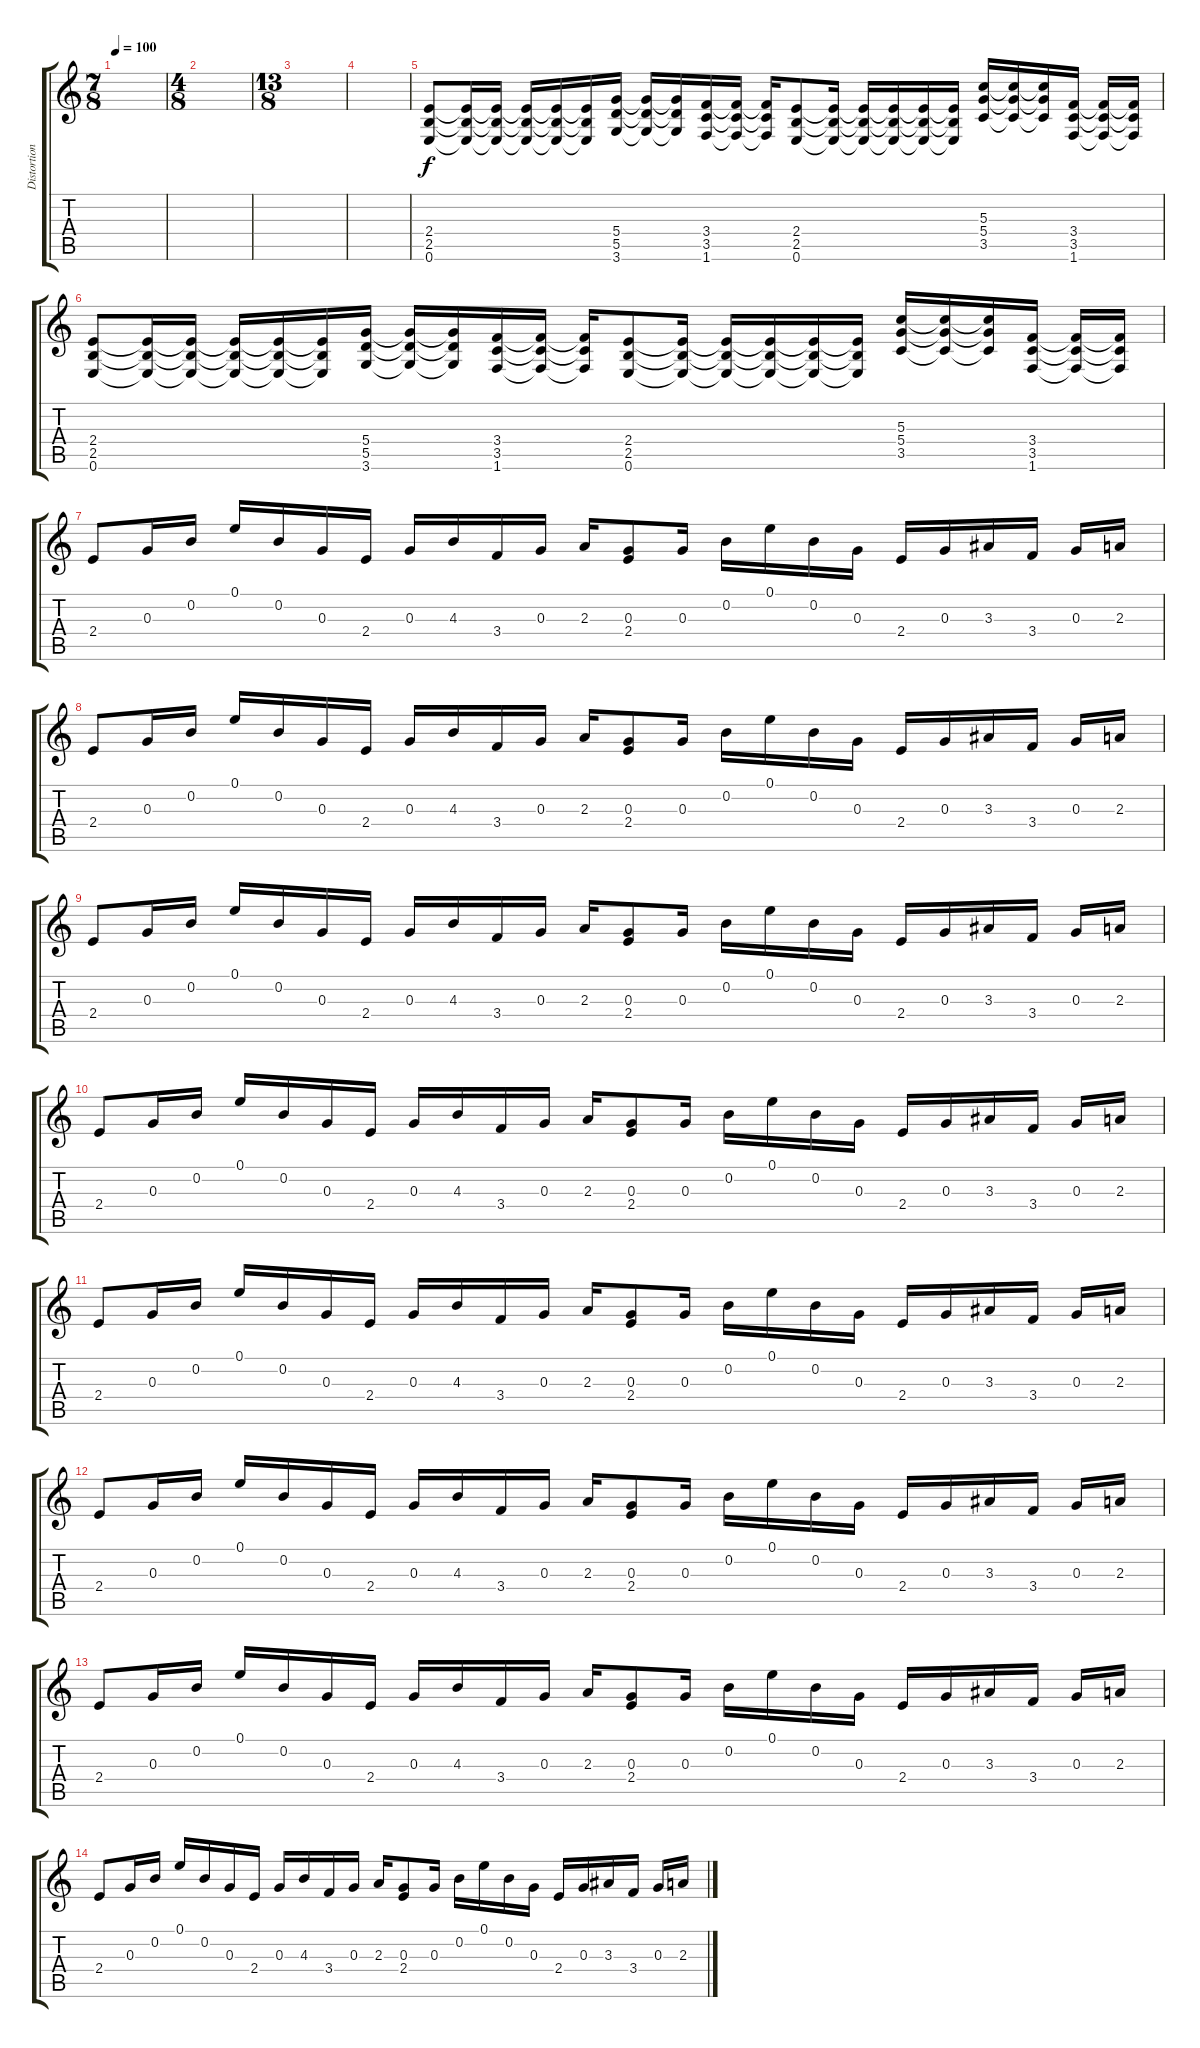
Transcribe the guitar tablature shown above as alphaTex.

\track ("Distortion" "Distortion") {instrument distortionguitar}
\staff {score tabs}
\tuning (E4 B3 G3 D3 A2 E2) {hide}
\ts (7 8)
\tempo 100
\clef g2
\ks c
|
\ts (4 8)
|
\ts (13 8)
|
|
(2.4 2.5 0.6).8 (2.4{t} 2.5{t} 0.6{t}).16 (2.4{t} 2.5{t} 0.6{t}).16 (2.4{t} 2.5{t} 0.6{t}).16 (2.4{t} 2.5{t} 0.6{t}).16 (2.4{t} 2.5{t} 0.6{t}).16 (5.4 5.5 3.6).16 (5.4{t} 5.5{t} 3.6{t}).16 (5.4{t} 5.5{t} 3.6{t}).16 (3.4 3.5 1.6).16 (3.4{t} 3.5{t} 1.6{t}).16 (3.4{t} 3.5{t} 1.6{t}).16 (2.4 2.5 0.6).8 (2.4{t} 2.5{t} 0.6{t}).16 (2.4{t} 2.5{t} 0.6{t}).16 (2.4{t} 2.5{t} 0.6{t}).16 (2.4{t} 2.5{t} 0.6{t}).16 (2.4{t} 2.5{t} 0.6{t}).16 (5.3 5.4 3.5).16 (5.3{t} 5.4{t} 3.5{t}).16 (5.3{t} 5.4{t} 3.5{t}).16 (3.4 3.5 1.6).16 (3.4{t} 3.5{t} 1.6{t}).16 (3.4{t} 3.5{t} 1.6{t}).16 |
(2.4 2.5 0.6).8 (2.4{t} 2.5{t} 0.6{t}).16 (2.4{t} 2.5{t} 0.6{t}).16 (2.4{t} 2.5{t} 0.6{t}).16 (2.4{t} 2.5{t} 0.6{t}).16 (2.4{t} 2.5{t} 0.6{t}).16 (5.4 5.5 3.6).16 (5.4{t} 5.5{t} 3.6{t}).16 (5.4{t} 5.5{t} 3.6{t}).16 (3.4 3.5 1.6).16 (3.4{t} 3.5{t} 1.6{t}).16 (3.4{t} 3.5{t} 1.6{t}).16 (2.4 2.5 0.6).8 (2.4{t} 2.5{t} 0.6{t}).16 (2.4{t} 2.5{t} 0.6{t}).16 (2.4{t} 2.5{t} 0.6{t}).16 (2.4{t} 2.5{t} 0.6{t}).16 (2.4{t} 2.5{t} 0.6{t}).16 (5.3 5.4 3.5).16 (5.3{t} 5.4{t} 3.5{t}).16 (5.3{t} 5.4{t} 3.5{t}).16 (3.4 3.5 1.6).16 (3.4{t} 3.5{t} 1.6{t}).16 (3.4{t} 3.5{t} 1.6{t}).16 |
2.4.8 0.3.16 0.2.16 0.1.16 0.2.16 0.3.16 2.4.16 0.3.16 4.3.16 3.4.16 0.3.16 2.3.16 (0.3 2.4).8 0.3.16 0.2.16 0.1.16 0.2.16 0.3.16 2.4.16 0.3.16 3.3.16 3.4.16 0.3.16 2.3.16 |
2.4.8 0.3.16 0.2.16 0.1.16 0.2.16 0.3.16 2.4.16 0.3.16 4.3.16 3.4.16 0.3.16 2.3.16 (0.3 2.4).8 0.3.16 0.2.16 0.1.16 0.2.16 0.3.16 2.4.16 0.3.16 3.3.16 3.4.16 0.3.16 2.3.16 |
2.4.8 0.3.16 0.2.16 0.1.16 0.2.16 0.3.16 2.4.16 0.3.16 4.3.16 3.4.16 0.3.16 2.3.16 (0.3 2.4).8 0.3.16 0.2.16 0.1.16 0.2.16 0.3.16 2.4.16 0.3.16 3.3.16 3.4.16 0.3.16 2.3.16 |
2.4.8 0.3.16 0.2.16 0.1.16 0.2.16 0.3.16 2.4.16 0.3.16 4.3.16 3.4.16 0.3.16 2.3.16 (0.3 2.4).8 0.3.16 0.2.16 0.1.16 0.2.16 0.3.16 2.4.16 0.3.16 3.3.16 3.4.16 0.3.16 2.3.16 |
2.4.8 0.3.16 0.2.16 0.1.16 0.2.16 0.3.16 2.4.16 0.3.16 4.3.16 3.4.16 0.3.16 2.3.16 (0.3 2.4).8 0.3.16 0.2.16 0.1.16 0.2.16 0.3.16 2.4.16 0.3.16 3.3.16 3.4.16 0.3.16 2.3.16 |
2.4.8 0.3.16 0.2.16 0.1.16 0.2.16 0.3.16 2.4.16 0.3.16 4.3.16 3.4.16 0.3.16 2.3.16 (0.3 2.4).8 0.3.16 0.2.16 0.1.16 0.2.16 0.3.16 2.4.16 0.3.16 3.3.16 3.4.16 0.3.16 2.3.16 |
2.4.8 0.3.16 0.2.16 0.1.16 0.2.16 0.3.16 2.4.16 0.3.16 4.3.16 3.4.16 0.3.16 2.3.16 (0.3 2.4).8 0.3.16 0.2.16 0.1.16 0.2.16 0.3.16 2.4.16 0.3.16 3.3.16 3.4.16 0.3.16 2.3.16 |
2.4.8 0.3.16 0.2.16 0.1.16 0.2.16 0.3.16 2.4.16 0.3.16 4.3.16 3.4.16 0.3.16 2.3.16 (0.3 2.4).8 0.3.16 0.2.16 0.1.16 0.2.16 0.3.16 2.4.16 0.3.16 3.3.16 3.4.16 0.3.16 2.3.16
